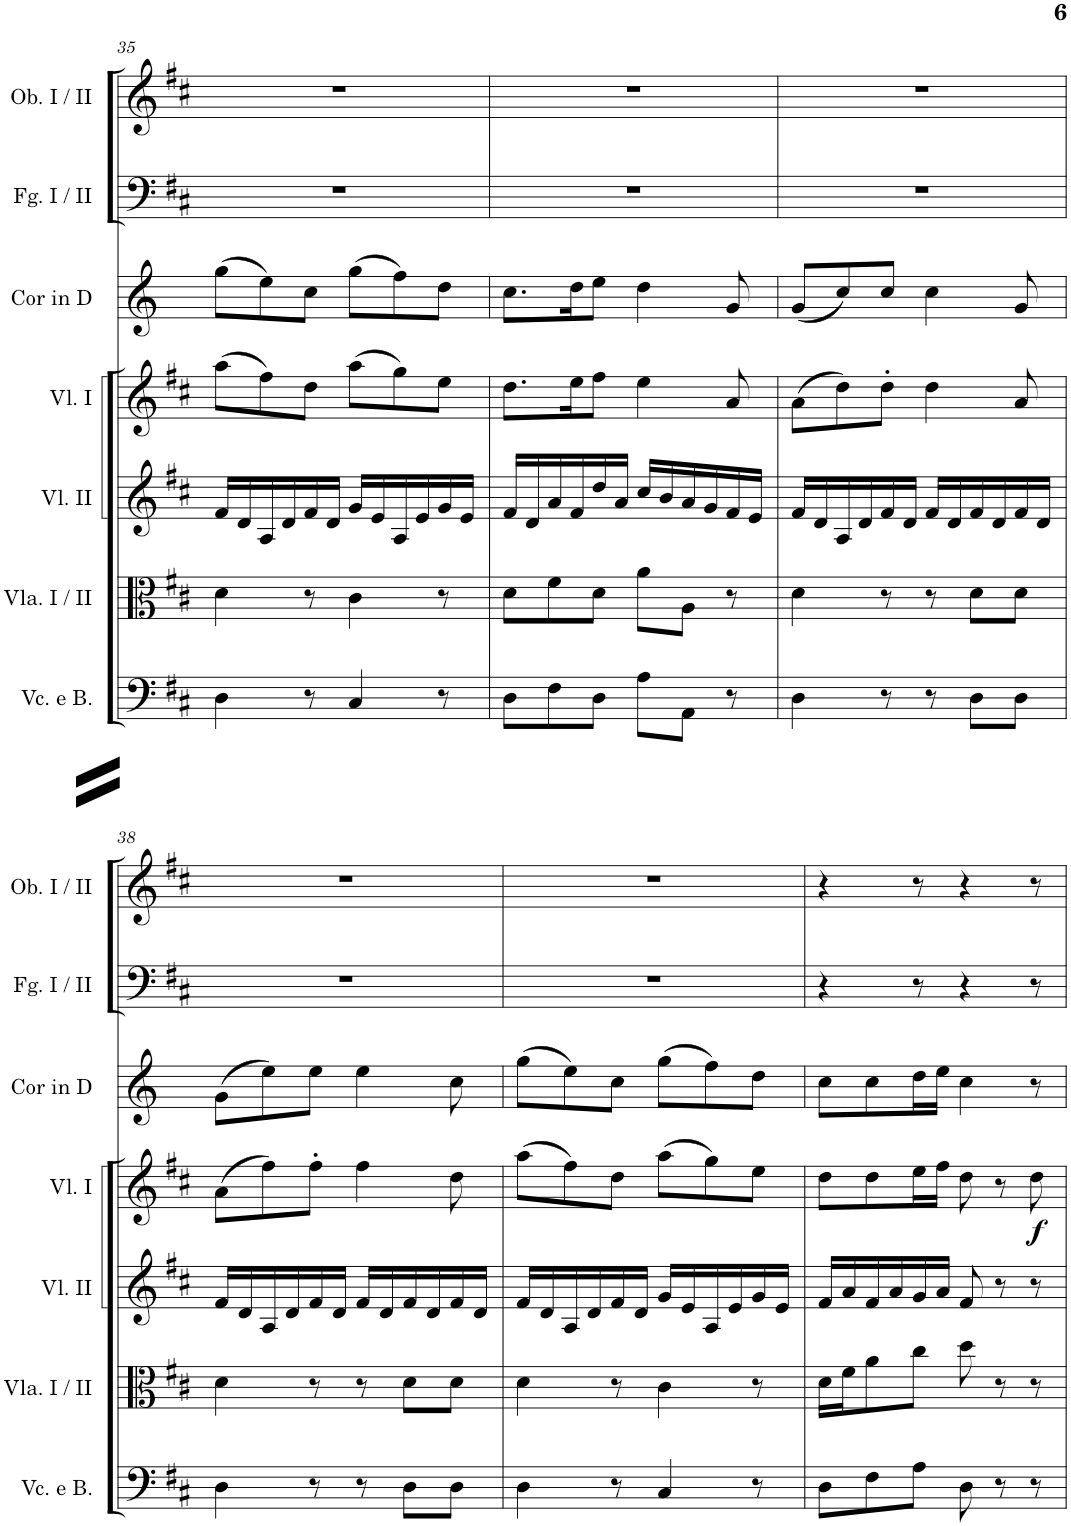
**kern	**kern	**kern	**kern	**kern	**dynam	**kern	**kern	**kern
*part8	*part7	*part6	*part5	*part4	*part4	*part3	*part2	*part1
*staff8	*staff7	*staff6	*staff5	*staff4	*staff4	*staff3	*staff2	*staff1
*I"Contrabasses	*I"Violoncello e Basso	*I"Viola I / II	*I"Violino II	*I"Violino I	*	*I"Corno principale in Re / D	*I"Fagotto I / II	*I"Oboe I / II
*I'Cbs.	*I'Vc. e B.	*I'Vla. I / II	*I'Vl. II	*I'Vl. I	*	*I'Cor in D	*I'Fg. I / II	*I'Ob. I / II
!!LO:PB:g=z
*clefF4	*clefF4	*clefC3	*clefG2	*clefG2	*	*clefG2	*clefF4	*clefG2
*Trd7c12	*	*	*	*	*	*Trd5c10	*	*
*k[f#c#]	*k[f#c#]	*k[f#c#]	*k[f#c#]	*k[f#c#]	*	*k[]	*k[f#c#]	*k[f#c#]
*M6/8	*M6/8	*M6/8	*M6/8	*M6/8	*	*M6/8	*M6/8	*M6/8
=35	=35	=35	=35	=35	=35	=35	=35	=35
4D	4D\	4d\	16f#/LL	(8aa\L	.	(8gg\L	2.r	2.r
.	.	.	16d/	.	.	.	.	.
.	.	.	16A/	8ff#\)	.	8ee\)	.	.
.	.	.	16d/	.	.	.	.	.
8r	8r	8r	16f#/	8dd\J	.	8cc\J	.	.
.	.	.	16d/JJ	.	.	.	.	.
4C#	4C#/	4c#\	16g/LL	(8aa\L	.	(8gg\L	.	.
.	.	.	16e/	.	.	.	.	.
.	.	.	16A/	8gg\)	.	8ff\)	.	.
.	.	.	16e/	.	.	.	.	.
8r	8r	8r	16g/	8ee\J	.	8dd\J	.	.
.	.	.	16e/JJ	.	.	.	.	.
=36	=36	=36	=36	=36	=36	=36	=36	=36
8D\L	8D\L	8d\L	16f#/LL	8.dd\L	.	8.cc\L	2.r	2.r
.	.	.	16d/	.	.	.	.	.
8F#\	8F#\	8f#\	16a/	.	.	.	.	.
.	.	.	16f#/	16ee\K	.	16dd\K	.	.
8D\J	8D\J	8d\J	16dd/	8ff#\J	.	8ee\J	.	.
.	.	.	16a/JJ	.	.	.	.	.
8A\L	8A\L	8a\L	16cc#/LL	4ee\	.	4dd\	.	.
.	.	.	16b/	.	.	.	.	.
8AA\J	8AA\J	8A\J	16a/	.	.	.	.	.
.	.	.	16g/	.	.	.	.	.
8r	8r	8r	16f#/	8a/	.	8g/	.	.
.	.	.	16e/JJ	.	.	.	.	.
=37	=37	=37	=37	=37	=37	=37	=37	=37
4D	4D\	4d\	16f#/LL	(8a\L	.	(8g/L	2.r	2.r
.	.	.	16d/	.	.	.	.	.
.	.	.	16A/	8dd\)	.	8cc/)	.	.
.	.	.	16d/	.	.	.	.	.
8r	8r	8r	16f#/	8dd'\J	.	8cc/J	.	.
.	.	.	16d/JJ	.	.	.	.	.
8r	8r	8r	16f#/LL	4dd\	.	4cc\	.	.
.	.	.	16d/	.	.	.	.	.
8D\L	8D\L	8d\L	16f#/	.	.	.	.	.
.	.	.	16d/	.	.	.	.	.
8D\J	8D\J	8d\J	16f#/	8a/	.	8g/	.	.
.	.	.	16d/JJ	.	.	.	.	.
!!LO:LB:g=z
=38	=38	=38	=38	=38	=38	=38	=38	=38
4D	4D\	4d\	16f#/LL	(8a\L	.	(8g\L	2.r	2.r
.	.	.	16d/	.	.	.	.	.
.	.	.	16A/	8ff#\)	.	8ee\)	.	.
.	.	.	16d/	.	.	.	.	.
8r	8r	8r	16f#/	8ff#'\J	.	8ee\J	.	.
.	.	.	16d/JJ	.	.	.	.	.
8r	8r	8r	16f#/LL	4ff#\	.	4ee\	.	.
.	.	.	16d/	.	.	.	.	.
8D\L	8D\L	8d\L	16f#/	.	.	.	.	.
.	.	.	16d/	.	.	.	.	.
8D\J	8D\J	8d\J	16f#/	8dd\	.	8cc\	.	.
.	.	.	16d/JJ	.	.	.	.	.
=39	=39	=39	=39	=39	=39	=39	=39	=39
4D	4D\	4d\	16f#/LL	(8aa\L	.	(8gg\L	2.r	2.r
.	.	.	16d/	.	.	.	.	.
.	.	.	16A/	8ff#\)	.	8ee\)	.	.
.	.	.	16d/	.	.	.	.	.
8r	8r	8r	16f#/	8dd\J	.	8cc\J	.	.
.	.	.	16d/JJ	.	.	.	.	.
4C#	4C#/	4c#\	16g/LL	(8aa\L	.	(8gg\L	.	.
.	.	.	16e/	.	.	.	.	.
.	.	.	16A/	8gg\)	.	8ff\)	.	.
.	.	.	16e/	.	.	.	.	.
8r	8r	8r	16g/	8ee\J	.	8dd\J	.	.
.	.	.	16e/JJ	.	.	.	.	.
=40	=40	=40	=40	=40	=40	=40	=40	=40
8D\L	8D\L	16d\LL	16f#/LL	8dd\L	.	8cc\L	4r	4r
.	.	16f#\J	16a/	.	.	.	.	.
8F#\	8F#\	8a\	16f#/	8dd\	.	8cc\	.	.
.	.	.	16a/	.	.	.	.	.
8A\J	8A\J	8cc#\J	16g/	16ee\L	.	16dd\L	8r	8r
.	.	.	16a/JJ	16ff#\JJ	.	16ee\JJ	.	.
8D	8D\	8dd\	8f#/	8dd\	.	4cc\	4r	4r
8r	8r	8r	8r	8r	.	.	.	.
!	!	!	!	!	!LO:DY:b	!	!	!
8r	8r	8r	8r	8dd\	f	8r	8r	8r
=	=	=	=	=	=	=	=	=
*-	*-	*-	*-	*-	*-	*-	*-	*-
